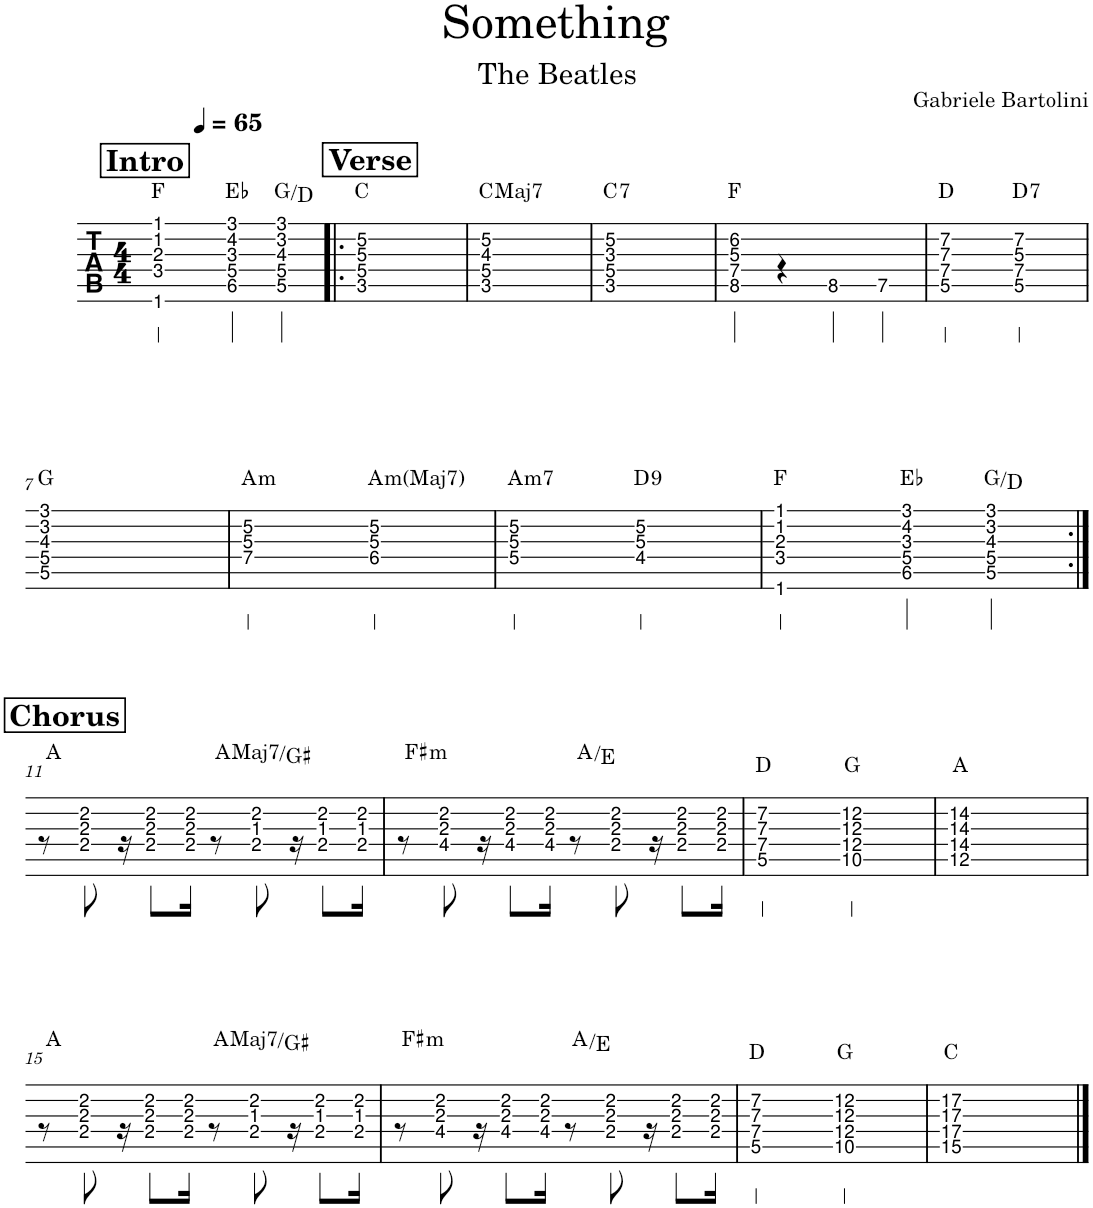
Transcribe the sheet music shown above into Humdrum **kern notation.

**kern	**harte
*part1	*part1
*staff1	*
*I"Electric Guitar	*
*I'El. Guit.	*
*stria6	*
*	*
*k[]	*
*M4/4	*
*MM65	*
!!LO:REH:place=s1:a:B:cj:fs=14:t=Intro
=1	=1
2FF\ 2F\ 2A\ 2c\ 2f\	F:maj
4E-\ 4G\ 4B-\ 4e-\ 4g\	Eb:maj
4D\ 4G\ 4B\ 4d\ 4g\	G:maj/5
!!LO:REH:place=s1:a:B:cj:fs=14:t=Verse
=2!|:	=2!|:
1C 1G 1c 1e	C:maj
=3	=3
!	!LO:H:kt=Maj7
1C 1G 1B 1e	C:maj7
=4	=4
!	!LO:H:kt=7
1C 1G 1B- 1e	C:7
=5	=5
4F\ 4A\ 4c\ 4f\	F:maj
4r	.
4F\	.
4E\	.
=6	=6
2D\ 2A\ 2d\ 2f#\	D:maj
!	!LO:H:kt=7
2D\ 2A\ 2c\ 2f#\	D:7
!!LO:LB:g=z
=7	=7
1D 1G 1B 1d 1g	G:maj
=8	=8
!	!LO:H:kt=m
2A\ 2c\ 2e\	A:min
!	!LO:H:kt=mMaj7
2A-\ 2c\ 2e\	A:minmaj7
=9	=9
!	!LO:H:kt=m7
2G\ 2c\ 2e\	A:min7
!	!LO:H:kt=9
2G-\ 2c\ 2e\	D:9
=10	=10
2FF\ 2F\ 2A\ 2c\ 2f\	F:maj
4E-\ 4G\ 4B-\ 4e-\ 4g\	Eb:maj
4D\ 4G\ 4B\ 4d\ 4g\	G:maj/5
!!LO:LB:g=z
!!LO:REH:place=s1:a:B:cj:fs=14:t=Chorus:qo=1
=11:|!	=11:|!
*k[f#c#g#]	*
8r	A:maj
8E\ 8A\ 8c#\	.
16r	.
8E\ 8A\ 8c#\L	.
16E\ 16A\ 16c#\Jk	.
!	!LO:H:kt=Maj7
8r	A:maj7/7
8E\ 8A-\ 8c#\	.
16r	.
8E\ 8A-\ 8c#\L	.
16E\ 16A-\ 16c#\Jk	.
=12	=12
!	!LO:H:kt=m
8r	F#:min
8F#\ 8A\ 8c#\	.
16r	.
8F#\ 8A\ 8c#\L	.
16F#\ 16A\ 16c#\Jk	.
8r	A:maj/5
8E\ 8A\ 8c#\	.
16r	.
8E\ 8A\ 8c#\L	.
16E\ 16A\ 16c#\Jk	.
=13	=13
2D\ 2A\ 2d\ 2f#\	D:maj
2G\ 2d\ 2g\ 2b\	G:maj
=14	=14
1A 1e 1a 1cc#	A:maj
!!LO:LB:g=z
=15	=15
8r	A:maj
8E\ 8A\ 8c#\	.
16r	.
8E\ 8A\ 8c#\L	.
16E\ 16A\ 16c#\Jk	.
!	!LO:H:kt=Maj7
8r	A:maj7/7
8E\ 8A-\ 8c#\	.
16r	.
8E\ 8A-\ 8c#\L	.
16E\ 16A-\ 16c#\Jk	.
=16	=16
!	!LO:H:kt=m
8r	F#:min
8F#\ 8A\ 8c#\	.
16r	.
8F#\ 8A\ 8c#\L	.
16F#\ 16A\ 16c#\Jk	.
8r	A:maj/5
8E\ 8A\ 8c#\	.
16r	.
8E\ 8A\ 8c#\L	.
16E\ 16A\ 16c#\Jk	.
=17	=17
2D\ 2A\ 2d\ 2f#\	D:maj
2G\ 2d\ 2g\ 2b\	G:maj
=18	=18
1c 1g 1cc 1ee	C:maj
==	==
*-	*-
